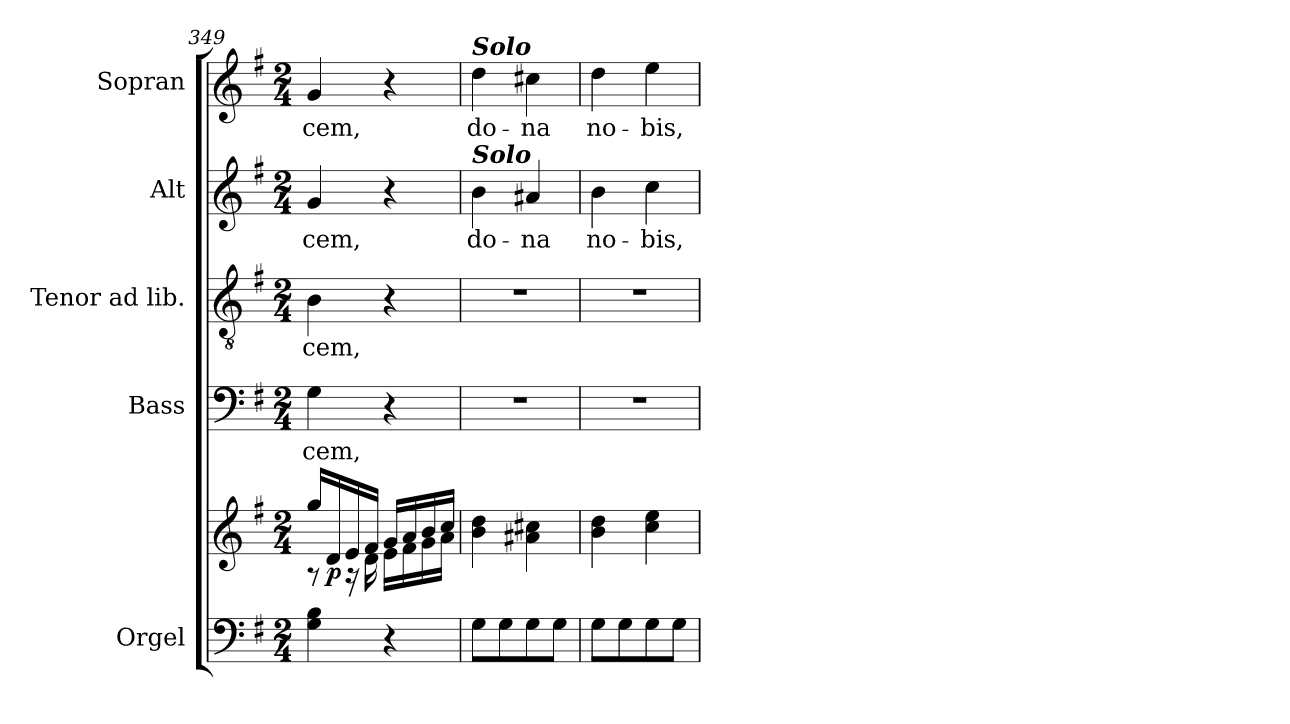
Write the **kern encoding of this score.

**kern	**kern	**dynam	**kern	**text	**kern	**text	**kern	**text	**kern	**text
*part5	*part5	*part5	*part4	*part4	*part3	*part3	*part2	*part2	*part1	*part1
*staff6	*staff5	*staff5/6	*staff4	*staff4	*staff3	*staff3	*staff2	*staff2	*staff1	*staff1
*I"Orgel	*	*	*I"Bass	*	*I"Tenor ad lib.	*	*I"Alt	*	*I"Sopran	*
*I'Org.	*	*	*I'B.	*	*I'T.	*	*I'A.	*	*I'S.	*
*clefF4	*clefG2	*	*clefF4	*	*clefGv2	*	*clefG2	*	*clefG2	*
*k[f#]	*k[f#]	*	*k[f#]	*	*k[f#]	*	*k[f#]	*	*k[f#]	*
*G:	*G:	*	*G:	*	*G:	*	*G:	*	*G:	*
*M2/4	*M2/4	*	*M2/4	*	*M2/4	*	*M2/4	*	*M2/4	*
=349	=349	=349	=349	=349	=349	=349	=349	=349	=349	=349
*	*^	*	*	*	*	*	*	*	*	*
!	!	!	!	!	!LO:LY:b	!	!LO:LY:b	!	!LO:LY:b	!	!LO:LY:b
4G\ 4B\	16gg/LL	8rA	.	4G\	-cem,	4B\	-cem,	4g/	-cem,	4g/	-cem,
!	!	!	!LO:DY:b	!	!	!	!	!	!	!	!
.	16d/	.	p	.	.	.	.	.	.	.	.
.	16e/	16rA	.	.	.	.	.	.	.	.	.
.	16f#/JJ	16d\	.	.	.	.	.	.	.	.	.
4r	16g/LL	16e\LL	.	4r	.	4r	.	4r	.	4r	.
.	16a/	16f#\	.	.	.	.	.	.	.	.	.
.	16b/	16g\	.	.	.	.	.	.	.	.	.
.	16cc/JJ	16a\JJ	.	.	.	.	.	.	.	.	.
=350	=350	=350	=350	=350	=350	=350	=350	=350	=350	=350	=350
!	!	!	!	!	!	!	!	!	!	!LO:TX:a:Bi:t=Solo	!
!	!	!	!	!	!	!	!	!LO:TX:a:Bi:t=Solo	!	!	!
!	!	!	!	!	!	!	!	!	!LO:LY:b	!	!LO:LY:b
*	*v	*v	*	*	*	*	*	*	*	*	*
8G\L	4b\ 4dd\	.	2r	.	2r	.	4b\	do-	4dd\	do-
8G\	.	.	.	.	.	.	.	.	.	.
!	!	!	!	!	!	!	!	!LO:LY:b	!	!LO:LY:b
8G\	4a#X\ 4cc#X\	.	.	.	.	.	4a#X/	-na	4cc#X\	-na
8G\J	.	.	.	.	.	.	.	.	.	.
=351	=351	=351	=351	=351	=351	=351	=351	=351	=351	=351
!	!	!	!	!	!	!	!	!LO:LY:b	!	!LO:LY:b
8G\L	4b\ 4dd\	.	2r	.	2r	.	4b\	no-	4dd\	no-
8G\	.	.	.	.	.	.	.	.	.	.
!	!	!	!	!	!	!	!	!LO:LY:b	!	!LO:LY:b
8G\	4cc\ 4ee\	.	.	.	.	.	4cc\	-bis,	4ee\	-bis,
8G\J	.	.	.	.	.	.	.	.	.	.
=	=	=	=	=	=	=	=	=	=	=
*-	*-	*-	*-	*-	*-	*-	*-	*-	*-	*-
